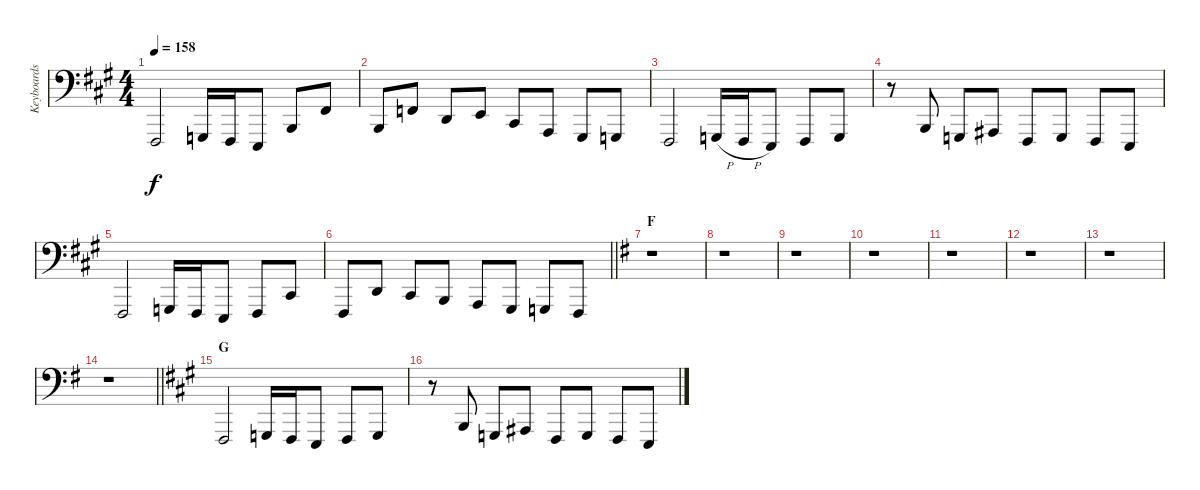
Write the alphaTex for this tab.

\track ("Keyboards (low register)" "Keyboards ") {instrument acousticgrandpiano}
\staff {score}
\tuning (E3 B2 G2 D2 A1 E1 A0) {hide}
\ts (4 4)
\tempo 158
\clef f4
\ks f#minor
2.6.2{dy f} 3.6.16 2.6.16 0.6.8 2.5.8 4.4.8 |
2.5.8 3.4.8 5.5.8 2.4.8 4.5.8 0.5.8 4.6.8 3.6.8 |
2.6.2 3.6{h}.16 2.6{h}.16 0.6.8 2.6.8 3.6.8 |
r.8 2.5.8 3.6.8 1.5.8 2.6.8 3.6.8 2.6.8 0.6.8 |
2.6.2 3.6.16 2.6.16 0.6.8 2.6.8 4.5.8 |
\barLineRight lightlight
2.6.8 5.5.8 4.5.8 2.5.8 0.5.8 4.6.8 3.6.8 2.6.8 |
\section ("" "F")
\ks g
r.1 |
r.1 |
r.1 |
r.1 |
r.1 |
r.1 |
r.1 |
\barLineRight lightlight
r.1 |
\section ("" "G")
\ks f#minor
2.6.2 3.6.16 2.6.16 0.6.8 2.6.8 3.6.8 |
r.8 2.5.8 3.6.8 1.5.8 2.6.8 3.6.8 2.6.8 0.6.8
